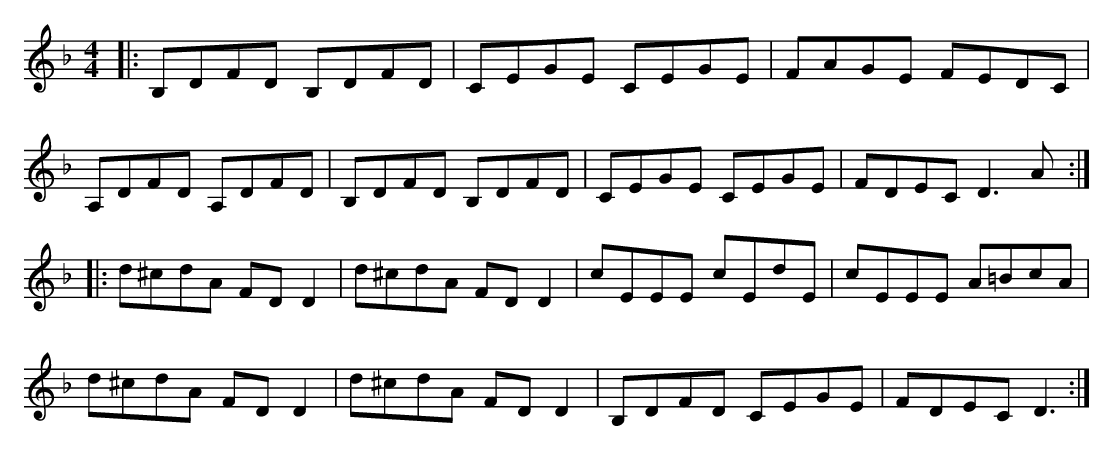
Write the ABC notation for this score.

X:1
M:4/4
K:Dmin
|:B,DFD B,DFD|CEGE CEGE|FAGE FEDC|
A,DFD A,DFD|B,DFD B,DFD|CEGE CEGE|FDEC D3A:|
|:d^cdA FDD2|d^cdA FDD2|cEEE cEdE|cEEE A=BcA|
d^cdA FDD2|d^cdA FDD2|B,DFD CEGE|FDEC D3:|
